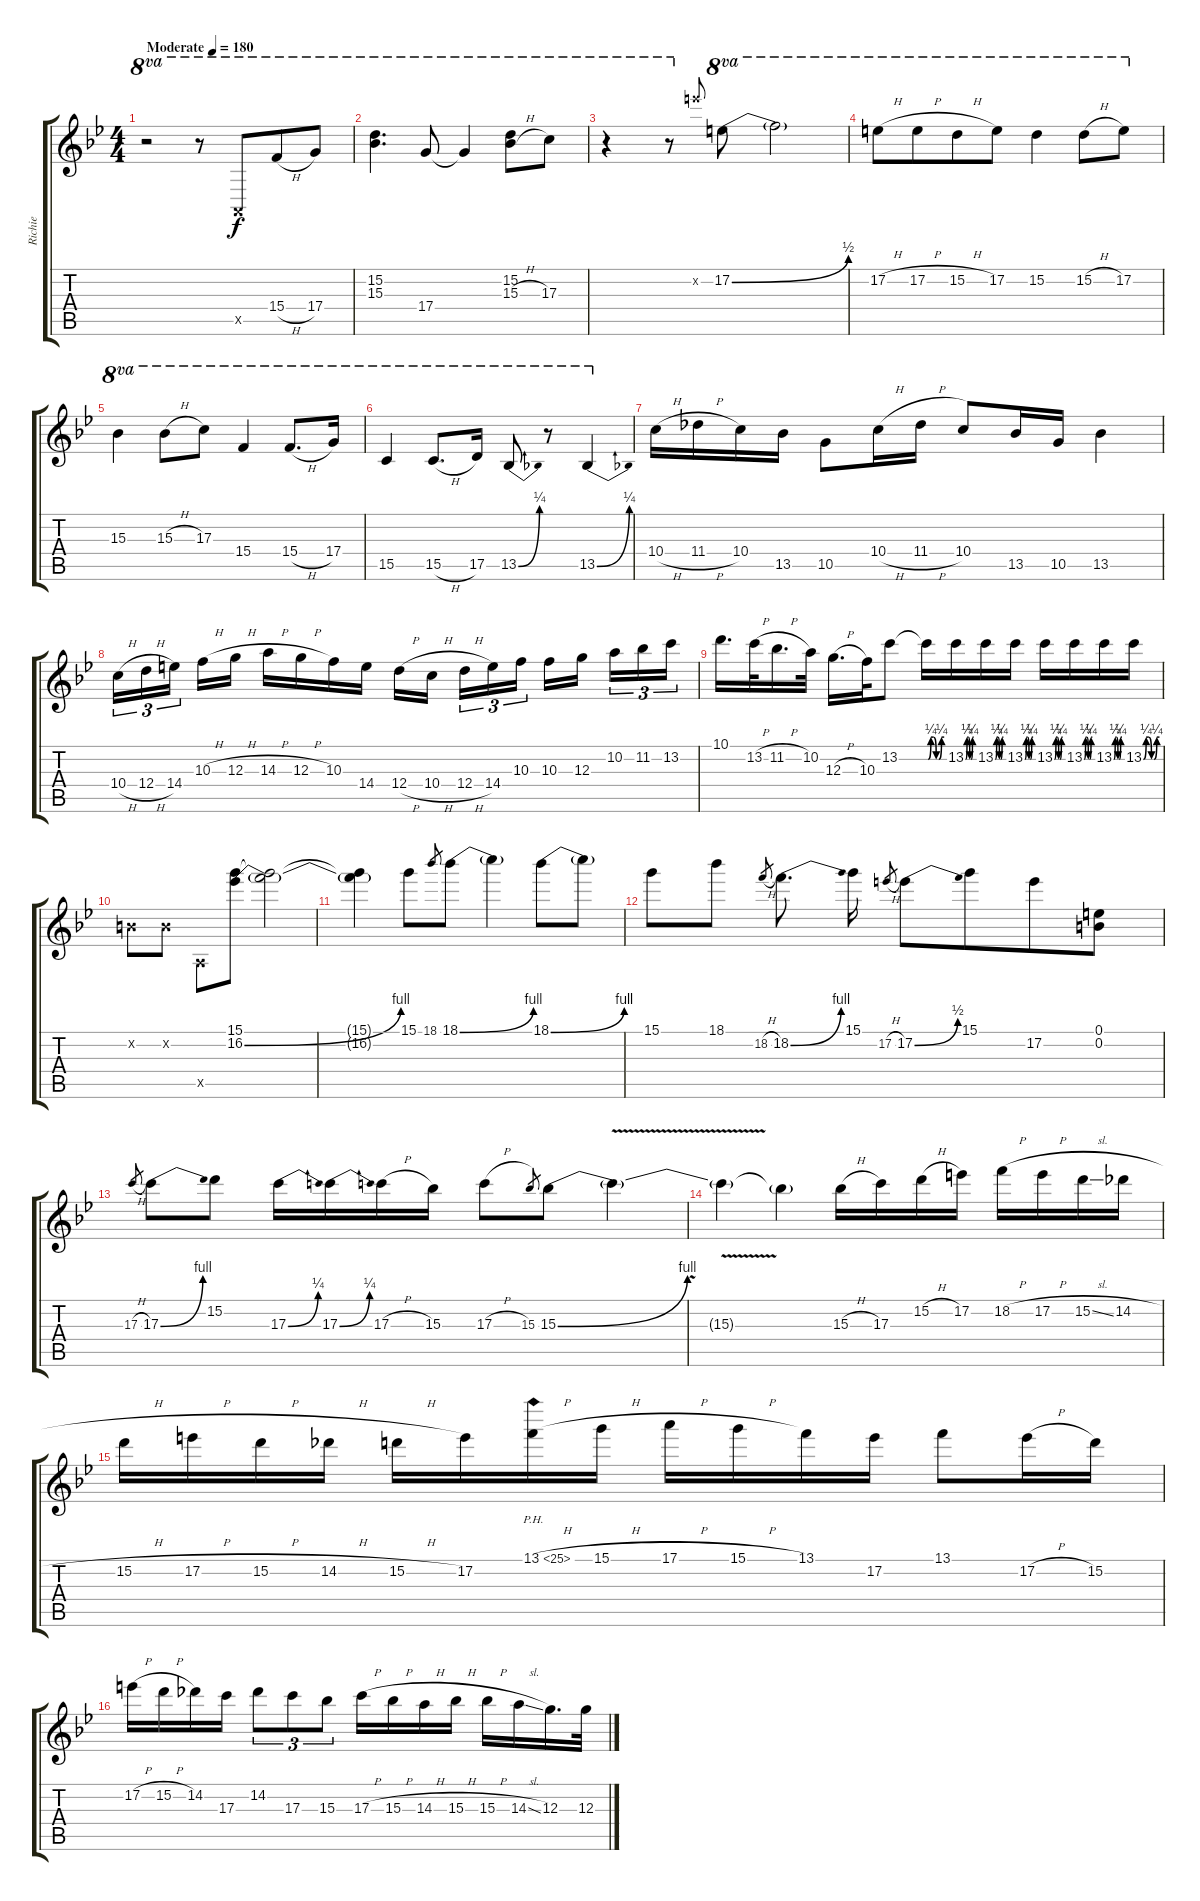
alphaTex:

\track ("Richie " "Richie ") {instrument distortionguitar}
\staff {score tabs}
\tuning (E4 B3 G3 D3 A2 E2) {hide}
\ts (4 4)
\tempo (180 "Moderate")
\clef g2
\ks bb
r.2{ot 8va dy f instrument distortionguitar} r.8{ot 8va} 0.5{x}.8{ot 8va beam merge} 15.4{h}.8{ot 8va} 17.4.8{ot 8va} |
(15.2 15.3).4{d ot 8va} 17.4.8{ot 8va} 17.4{t}.4{ot 8va} (15.2 15.3{h}).8{ot 8va} 17.3.8{ot 8va} |
r.4{ot 8va} r.8{ot 8va} 17.2{x}.8{gr onbeat} 17.2{be (bend 0 0 60 2)}.8{ot 8va} 17.2{t}.2{ot 8va} |
17.2{h}.8{ot 8va} 17.2{h}.8{ot 8va beam merge} 15.2{h}.8{ot 8va} 17.2.8{ot 8va} 15.2.4{ot 8va} 15.2{h}.8{ot 8va} 17.2.8{ot 8va} |
15.3.4{ot 8va} 15.3{h}.8{ot 8va} 17.3.8{ot 8va} 15.4.4{ot 8va} 15.4{h}.8{d ot 8va} 17.4.16{ot 8va} |
15.5.4{ot 8va} 15.5{h}.8{d ot 8va beam merge} 17.5.16{ot 8va} 13.5{be (bend 0 0 60 1)}.8{ot 8va} r.8{ot 8va} 13.5{be (bend 0 0 60 1)}.4{ot 8va} |
10.4{h}.16 11.4{h}.16 10.4.16 13.5.16 10.5.8 10.4{h}.16 11.4{h}.16 10.4.8 13.5.16 10.5.16 13.5.4 |
10.4{h}.16{tu (3 2)} 12.4{h}.16{tu (3 2)} 14.4.16{tu (3 2) beam splitsecondary} 10.3{h}.16 12.3{h}.16 14.3{h}.16 12.3{h}.16 10.3.16 14.4.16 12.4{h}.16 10.4{h}.16{beam splitsecondary} 12.4{h}.16{tu (3 2)} 14.4.16{tu (3 2)} 10.3.16{tu (3 2)} 10.3.16 12.3.16{beam splitsecondary} 10.2.16{tu (3 2)} 11.2.16{tu (3 2)} 13.2.16{tu (3 2)} |
10.1.16{d} 13.2{h}.32 11.2{h}.16{d} 10.2.32 12.3{h}.16{d} 10.3.32 13.2.8 13.2{be (custom 0 0 10 1 20 1 30 0 40 0 50 1 60 1) t}.16 13.2{be (custom 0 0 10 1 20 1 30 0 40 0 50 1 60 1)}.16 13.2{be (custom 0 0 10 1 20 1 30 0 40 0 50 1 60 1)}.16 13.2{be (custom 0 0 10 1 20 1 30 0 40 0 50 1 60 1)}.16 13.2{be (custom 0 0 10 1 20 1 30 0 40 0 50 1 60 1)}.16 13.2{be (custom 0 0 10 1 20 1 30 0 40 0 50 1 60 1)}.16 13.2{be (custom 0 0 10 1 20 1 30 0 40 0 50 1 60 1)}.16 13.2{be (custom 0 0 10 1 20 1 30 0 40 0 50 1 60 1)}.16 |
0.2{x}.8 0.2{x}.8 0.5{x}.8 (15.1 16.2{be (bend 0 0 60 4)}).8 (15.1{t} 16.2{t}).2 |
(15.1{t} 16.2{t}).4 15.1.8 18.1.8{gr} 18.1{be (bend 0 0 60 4)}.8 18.1{t}.4 18.1{be (bend 0 0 60 4)}.8 18.1{t}.8 |
15.1.8 18.1.8 18.2{h}.8{gr} 18.2{be (bend 0 0 60 4)}.8{d beam split} 15.1.16 17.2{h}.8{gr beam split} 17.2{be (bend 0 0 60 2)}.8 15.1.8{beam merge} 17.2.8 (0.1 0.2).8 |
17.3{h}.8{gr} 17.3{be (bend 0 0 60 4)}.8 15.2.8 17.3{be (bend 0 0 60 1)}.16 17.3{be (bend 0 0 60 1)}.16 17.3{h}.16 15.3.16 17.3{h}.8 15.3.8{gr} 15.3{be (bend 0 0 60 4)}.8 15.3{v t}.4 |
15.3{t}.4 15.3{t}.4 15.3{h}.16 17.3.16 15.2{h}.16 17.2.16 18.2{h}.16 17.2{h}.16 15.2{sl}.16 14.2{h}.16 |
15.2{h}.16 17.2{h}.16 15.2{h}.16 14.2{h}.16 15.2{h}.16 17.2.16 13.1{ph 12 h}.16 15.1{h}.16 17.1{h}.16 15.1{h}.16 13.1.16 17.2.16 13.1.8 17.2{h}.16 15.2.16 |
17.2{h}.16 15.2{h}.16 14.2.16 17.3.16 14.2.8{tu (3 2)} 17.3.8{tu (3 2)} 15.3.8{tu (3 2)} 17.3{h}.16 15.3{h}.16 14.3{h}.16 15.3{h}.16 15.3{h}.16 14.3{sl}.16 12.3.16{d} 12.3.32
